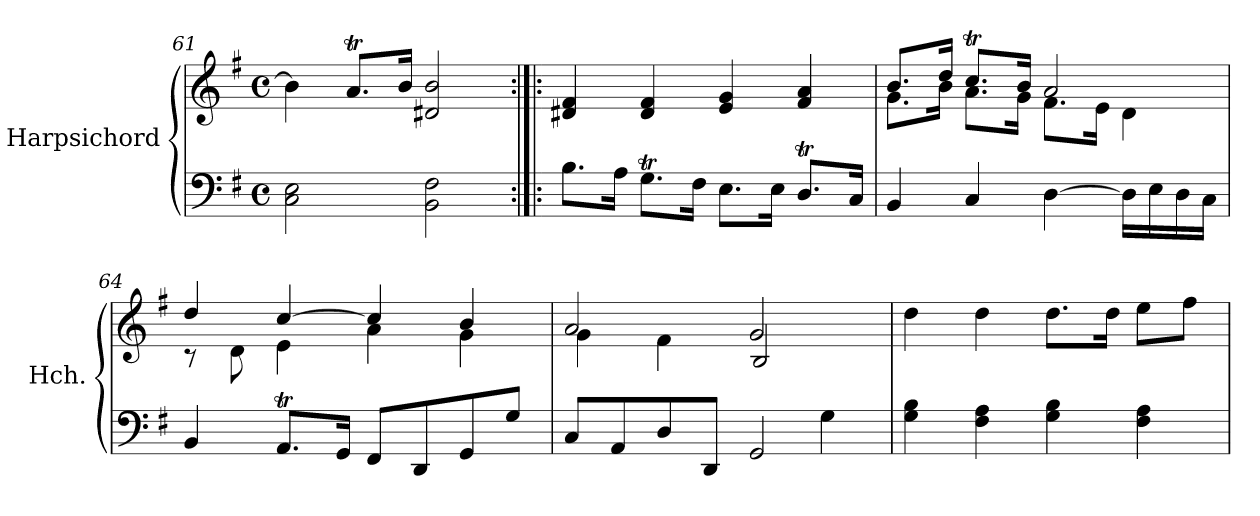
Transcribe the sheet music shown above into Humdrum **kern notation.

**kern	**kern
*part1	*part1
*staff2	*staff1
*I"Harpsichord	*
*I'Hch.	*
*clefF4	*clefG2
*k[f#]	*k[f#]
*M4/4	*M4/4
*met(c)	*met(c)
=61	=61
2C\ 2E\	4b\]
.	8.aT/L
.	16b/Jk
2BB\ 2F#\	2d#X/ 2b/
!!LO:LB:g=z
=62:|!|:	=62:|!|:
8.B\L	4d#X/ 4f#/
16A\Jk	.
8.GT\L	4d#/ 4f#/
16F#\Jk	.
8.E\L	4e/ 4g/
16E\Jk	.
8.DT/L	4f#/ 4a/
16C/Jk	.
=63	=63
*	*^
4BB/	8.b/L	8.g\L
.	16dd/Jk	16b\Jk
4C/	8.ccT/L	8.a\L
.	16b/Jk	16g\Jk
[4D\	2a/	8.f#\L
.	.	16e\Jk
16D\LL]	.	4d\
16E\	.	.
16D\	.	.
16C\JJ	.	.
=64	=64	=64
4BB/	4dd/	8r
.	.	8d\
8.AAT/L	[4cc/	4e\
16GG/Jk	.	.
8FF#/L	4cc/]	4a\
8DD/	.	.
8GG/	4b/	4g\
8G/J	.	.
=65	=65	=65
*^	*	*
8C/L	2.ryy	2a/	4g\
8AA/	.	.	.
8D/	.	.	4f#\
8DD/J	.	.	.
2GG/	.	2g/	2B/
.	4G\	.	.
*v	*v	*	*
*	*v	*v
!!LO:LB:g=z
=66	=66
4G\ 4B\	4dd\
4F#\ 4A\	4dd\
4G\ 4B\	8.dd\L
.	16dd\Jk
4F#\ 4A\	8ee\L
.	8ff#\J
=	=
*-	*-
